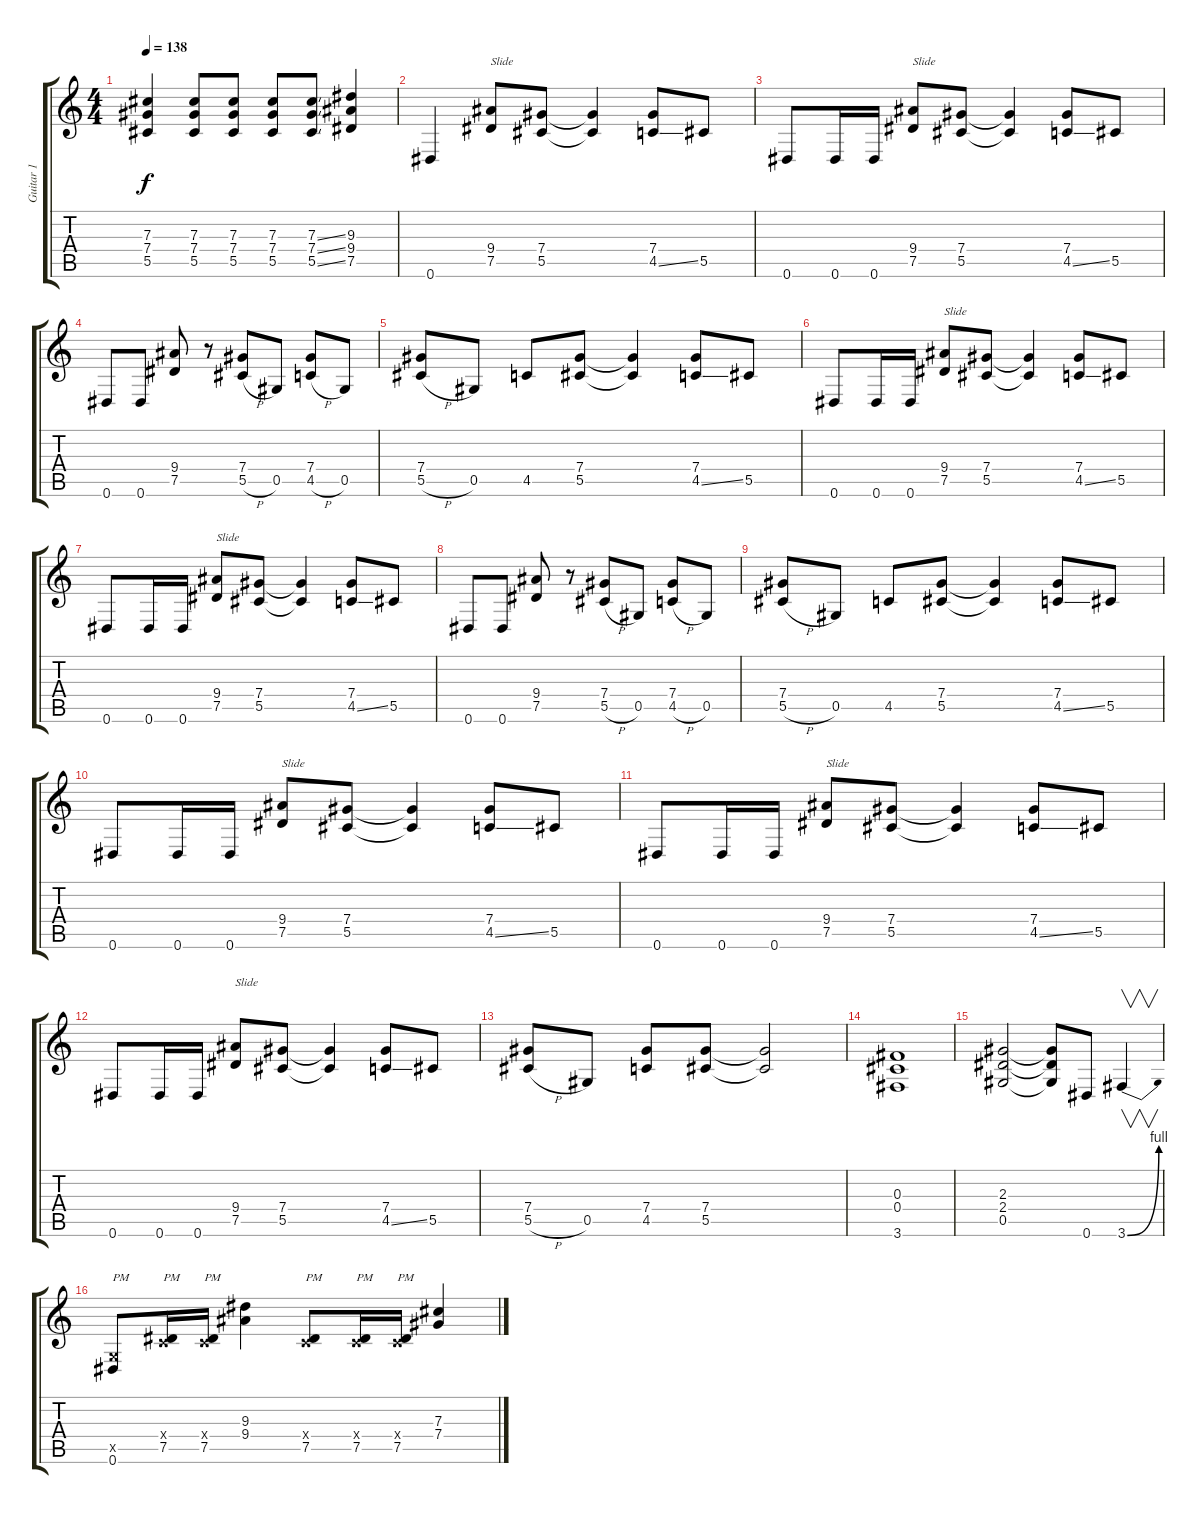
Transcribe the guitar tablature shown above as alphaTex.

\track ("Guitar 1" "Guitar 1") {instrument distortionguitar}
\staff {score tabs}
\tuning (Eb4 Bb3 Gb3 Db3 Ab2 Eb2) {hide}
\ts (4 4)
\tempo 138
\clef g2
\ks c
(7.3 7.4 5.5).4{dy f} (7.3 7.4 5.5).8 (7.3 7.4 5.5).8 (7.3 7.4 5.5).8 (7.3{ss} 7.4{ss} 5.5{ss}).8 (9.3 9.4 7.5).4 |
0.6.4 (9.4 7.5).8{txt "Slide"} (7.4 5.5).8 (7.4{t} 5.5{t}).4 (7.4 4.5{ss}).8 5.5.8 |
0.6.8 0.6.16 0.6.16 (9.4 7.5).8{txt "Slide"} (7.4 5.5).8 (7.4{t} 5.5{t}).4 (7.4 4.5{ss}).8 5.5.8 |
0.6.8 0.6.8 (9.4 7.5).8 r.8 (7.4 5.5{h}).8 0.5.8 (7.4 4.5{h}).8 0.5.8 |
(7.4 5.5{h}).8 0.5.8 4.5.8 (7.4 5.5).8 (7.4{t} 5.5{t}).4 (7.4 4.5{ss}).8 5.5.8 |
0.6.8 0.6.16 0.6.16 (9.4 7.5).8{txt "Slide"} (7.4 5.5).8 (7.4{t} 5.5{t}).4 (7.4 4.5{ss}).8 5.5.8 |
0.6.8 0.6.16 0.6.16 (9.4 7.5).8{txt "Slide"} (7.4 5.5).8 (7.4{t} 5.5{t}).4 (7.4 4.5{ss}).8 5.5.8 |
0.6.8 0.6.8 (9.4 7.5).8 r.8 (7.4 5.5{h}).8 0.5.8 (7.4 4.5{h}).8 0.5.8 |
(7.4 5.5{h}).8 0.5.8 4.5.8 (7.4 5.5).8 (7.4{t} 5.5{t}).4 (7.4 4.5{ss}).8 5.5.8 |
0.6.8 0.6.16 0.6.16 (9.4 7.5).8{txt "Slide"} (7.4 5.5).8 (7.4{t} 5.5{t}).4 (7.4 4.5{ss}).8 5.5.8 |
0.6.8 0.6.16 0.6.16 (9.4 7.5).8{txt "Slide"} (7.4 5.5).8 (7.4{t} 5.5{t}).4 (7.4 4.5{ss}).8 5.5.8 |
0.6.8 0.6.16 0.6.16 (9.4 7.5).8{txt "Slide"} (7.4 5.5).8 (7.4{t} 5.5{t}).4 (7.4 4.5{ss}).8 5.5.8 |
(7.4 5.5{h}).8 0.5.8 (7.4 4.5).8 (7.4 5.5).8 (7.4{t} 5.5{t}).2 |
(0.3 0.4 3.6).1 |
(2.3 2.4 0.5).2 (2.3{t} 2.4{t} 0.5{t}).8 0.6.8 3.6{be (bend 0 0 60 4)}.4{v} |
(-1.5{x} 0.6).8{txt "PM"} (-1.4{x} 7.5).16{txt "PM"} (-1.4{x} 7.5).16{txt "PM"} (9.3 9.4).4 (-1.4{x} 7.5).8{txt "PM"} (-1.4{x} 7.5).16{txt "PM"} (-1.4{x} 7.5).16{txt "PM"} (7.3 7.4).4
